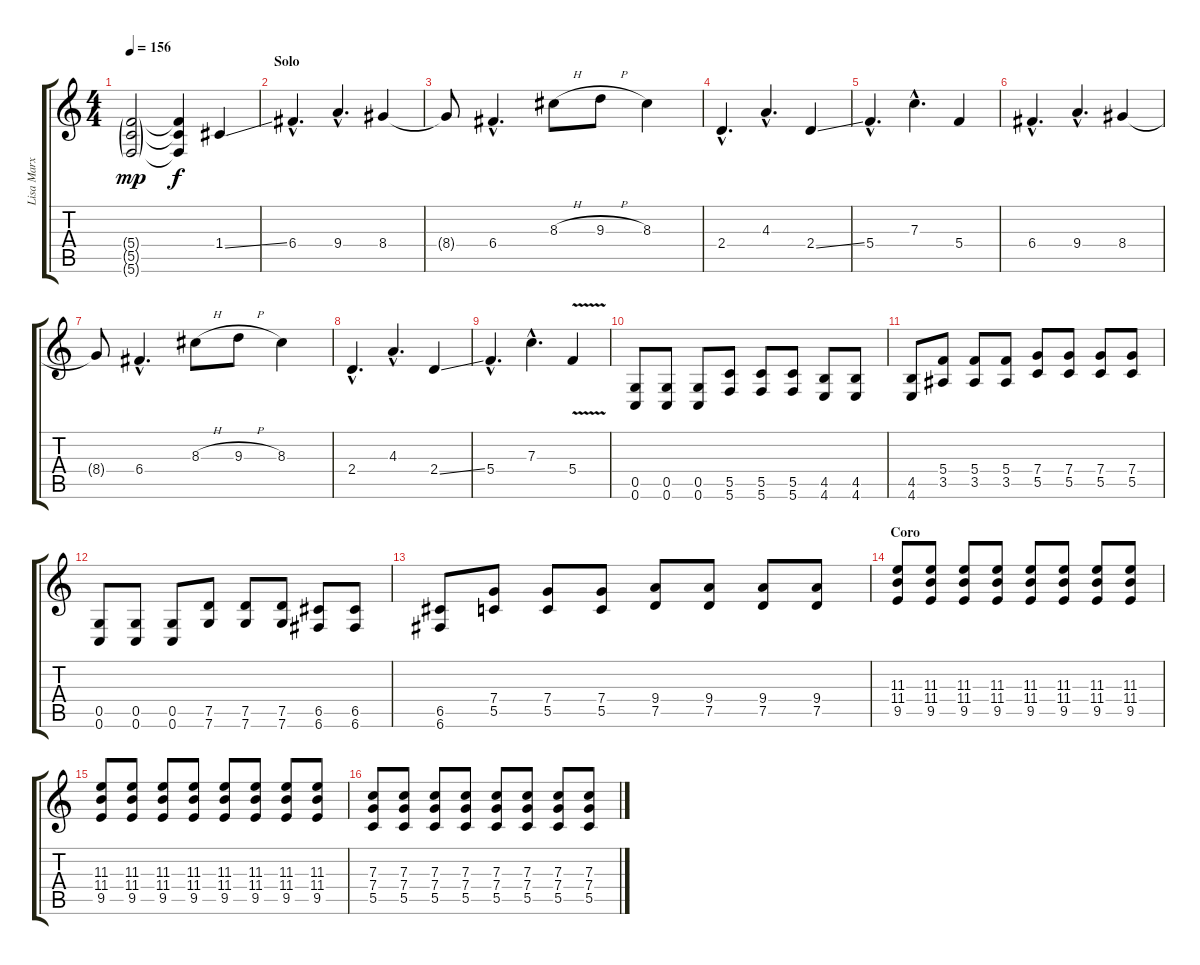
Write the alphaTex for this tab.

\track ("Lisa Marx" "Lisa Marx") {instrument distortionguitar}
\staff {score tabs}
\tuning (D4 A3 F3 C3 G2 C2) {hide}
\ts (4 4)
\tempo 156
\clef g2
\ks c
(5.4{g} 5.5{g} 5.6{g}).2{dy mp} (5.4{t} 5.5{t} 5.6{t}).4{dy f} 1.4{ss}.4 |
\section ("" "Solo")
6.4{hac}.4{d} 9.4{hac}.4{d} 8.4.4 |
8.4{t}.8 6.4{hac}.4{d} 8.3{h}.8 9.3{h}.8 8.3.4 |
2.4{hac}.4{d} 4.3{hac}.4{d} 2.4{ss}.4 |
5.4{hac}.4{d} 7.3{hac}.4{d} 5.4.4 |
6.4{hac}.4{d} 9.4{hac}.4{d} 8.4.4 |
8.4{t}.8 6.4{hac}.4{d} 8.3{h}.8 9.3{h}.8 8.3.4 |
2.4{hac}.4{d} 4.3{hac}.4{d} 2.4{ss}.4 |
5.4{hac}.4{d} 7.3{hac}.4{d} 5.4{v}.4 |
(0.5 0.6).8 (0.5 0.6).8 (0.5 0.6).8 (5.5 5.6).8 (5.5 5.6).8 (5.5 5.6).8 (4.5 4.6).8 (4.5 4.6).8 |
(4.5 4.6).8 (5.4 3.5).8 (5.4 3.5).8 (5.4 3.5).8 (7.4 5.5).8 (7.4 5.5).8 (7.4 5.5).8 (7.4 5.5).8 |
(0.5 0.6).8 (0.5 0.6).8 (0.5 0.6).8 (7.5 7.6).8 (7.5 7.6).8 (7.5 7.6).8 (6.5 6.6).8 (6.5 6.6).8 |
(6.5 6.6).8 (7.4 5.5).8 (7.4 5.5).8 (7.4 5.5).8 (9.4 7.5).8 (9.4 7.5).8 (9.4 7.5).8 (9.4 7.5).8 |
\section ("" "Coro")
(11.3 11.4 9.5).8 (11.3 11.4 9.5).8 (11.3 11.4 9.5).8 (11.3 11.4 9.5).8 (11.3 11.4 9.5).8 (11.3 11.4 9.5).8 (11.3 11.4 9.5).8 (11.3 11.4 9.5).8 |
(11.3 11.4 9.5).8 (11.3 11.4 9.5).8 (11.3 11.4 9.5).8 (11.3 11.4 9.5).8 (11.3 11.4 9.5).8 (11.3 11.4 9.5).8 (11.3 11.4 9.5).8 (11.3 11.4 9.5).8 |
(7.3 7.4 5.5).8 (7.3 7.4 5.5).8 (7.3 7.4 5.5).8 (7.3 7.4 5.5).8 (7.3 7.4 5.5).8 (7.3 7.4 5.5).8 (7.3 7.4 5.5).8 (7.3 7.4 5.5).8
